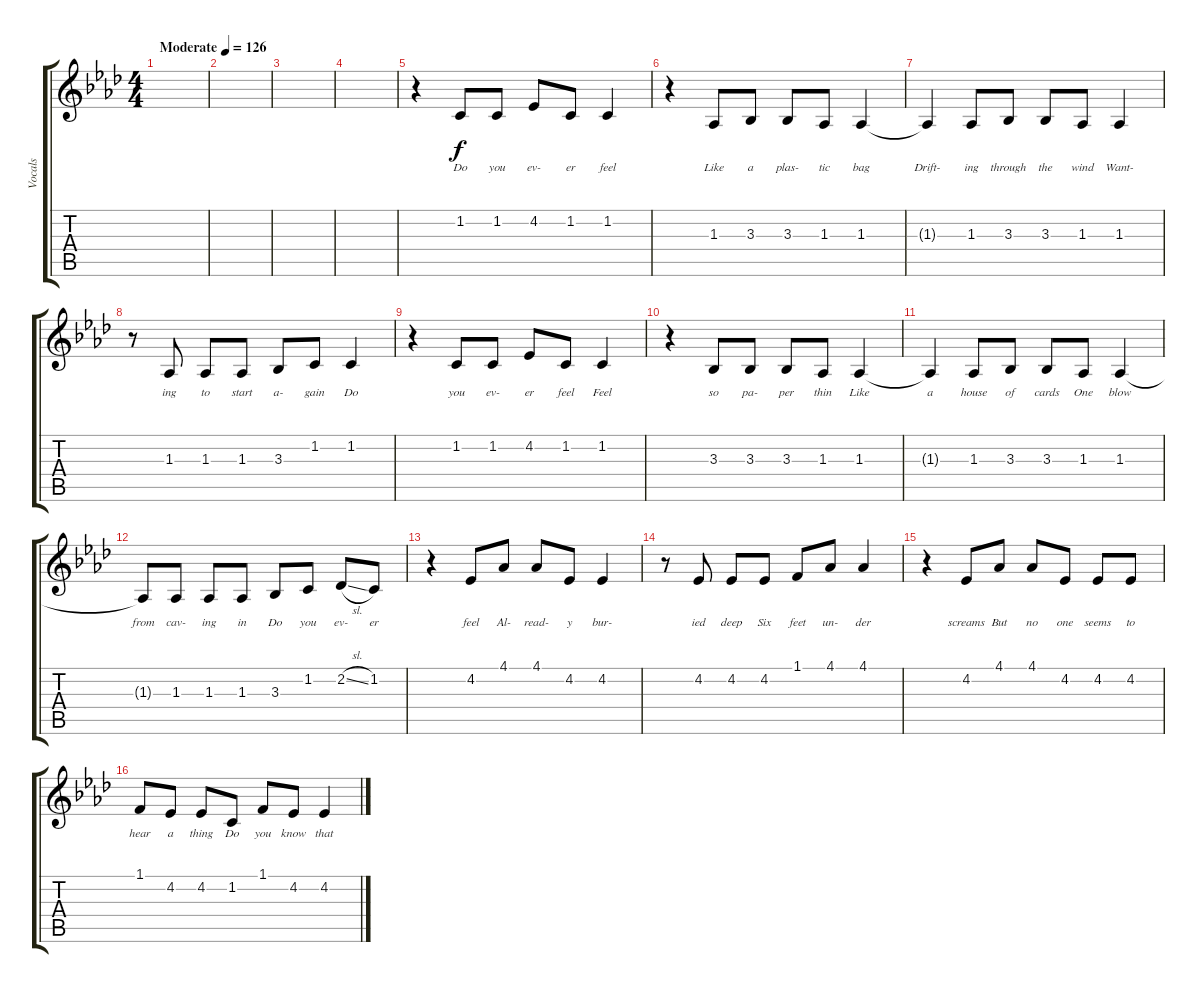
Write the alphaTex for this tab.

\track ("Vocals" "Vocals") {instrument altosax}
\staff {score tabs}
\tuning (E4 B3 G3 D3 A2 E2) {hide}
\ts (4 4)
\tempo (126 "Moderate")
\clef g2
\ks ab
|
|
|
|
r.4 1.2.8{lyrics (0 "Do") lyrics (1 "") lyrics (2 "") lyrics (3 "") lyrics (4 "")} 1.2.8{lyrics (0 "you") lyrics (1 "") lyrics (2 "") lyrics (3 "") lyrics (4 "")} 4.2.8{lyrics (0 "ev-") lyrics (1 "") lyrics (2 "") lyrics (3 "") lyrics (4 "")} 1.2.8{lyrics (0 "er") lyrics (1 "") lyrics (2 "") lyrics (3 "") lyrics (4 "")} 1.2.4{lyrics (0 "feel") lyrics (1 "") lyrics (2 "") lyrics (3 "") lyrics (4 "")} |
r.4 1.3.8{lyrics (0 "Like") lyrics (1 "") lyrics (2 "") lyrics (3 "") lyrics (4 "")} 3.3.8{lyrics (0 "a") lyrics (1 "") lyrics (2 "") lyrics (3 "") lyrics (4 "")} 3.3.8{lyrics (0 "plas-") lyrics (1 "") lyrics (2 "") lyrics (3 "") lyrics (4 "")} 1.3.8{lyrics (0 "tic") lyrics (1 "") lyrics (2 "") lyrics (3 "") lyrics (4 "")} 1.3.4{lyrics (0 "bag") lyrics (1 "") lyrics (2 "") lyrics (3 "") lyrics (4 "")} |
1.3{t}.4{lyrics (0 "Drift-") lyrics (1 "") lyrics (2 "") lyrics (3 "") lyrics (4 "")} 1.3.8{lyrics (0 "ing") lyrics (1 "") lyrics (2 "") lyrics (3 "") lyrics (4 "")} 3.3.8{lyrics (0 "through") lyrics (1 "") lyrics (2 "") lyrics (3 "") lyrics (4 "")} 3.3.8{lyrics (0 "the") lyrics (1 "") lyrics (2 "") lyrics (3 "") lyrics (4 "")} 1.3.8{lyrics (0 "wind") lyrics (1 "") lyrics (2 "") lyrics (3 "") lyrics (4 "")} 1.3.4{lyrics (0 "Want-") lyrics (1 "") lyrics (2 "") lyrics (3 "") lyrics (4 "")} |
r.8 1.3.8{lyrics (0 "ing") lyrics (1 "") lyrics (2 "") lyrics (3 "") lyrics (4 "")} 1.3.8{lyrics (0 "to") lyrics (1 "") lyrics (2 "") lyrics (3 "") lyrics (4 "")} 1.3.8{lyrics (0 "start") lyrics (1 "") lyrics (2 "") lyrics (3 "") lyrics (4 "")} 3.3.8{lyrics (0 "a-") lyrics (1 "") lyrics (2 "") lyrics (3 "") lyrics (4 "")} 1.2.8{lyrics (0 "gain") lyrics (1 "") lyrics (2 "") lyrics (3 "") lyrics (4 "")} 1.2.4{lyrics (0 "Do") lyrics (1 "") lyrics (2 "") lyrics (3 "") lyrics (4 "")} |
r.4 1.2.8{lyrics (0 "you") lyrics (1 "") lyrics (2 "") lyrics (3 "") lyrics (4 "")} 1.2.8{lyrics (0 "ev-") lyrics (1 "") lyrics (2 "") lyrics (3 "") lyrics (4 "")} 4.2.8{lyrics (0 "er") lyrics (1 "") lyrics (2 "") lyrics (3 "") lyrics (4 "")} 1.2.8{lyrics (0 "feel") lyrics (1 "") lyrics (2 "") lyrics (3 "") lyrics (4 "")} 1.2.4{lyrics (0 "Feel") lyrics (1 "") lyrics (2 "") lyrics (3 "") lyrics (4 "")} |
r.4 3.3.8{lyrics (0 "so") lyrics (1 "") lyrics (2 "") lyrics (3 "") lyrics (4 "")} 3.3.8{lyrics (0 "pa-") lyrics (1 "") lyrics (2 "") lyrics (3 "") lyrics (4 "")} 3.3.8{lyrics (0 "per") lyrics (1 "") lyrics (2 "") lyrics (3 "") lyrics (4 "")} 1.3.8{lyrics (0 "thin") lyrics (1 "") lyrics (2 "") lyrics (3 "") lyrics (4 "")} 1.3.4{lyrics (0 "Like") lyrics (1 "") lyrics (2 "") lyrics (3 "") lyrics (4 "")} |
1.3{t}.4{lyrics (0 "a") lyrics (1 "") lyrics (2 "") lyrics (3 "") lyrics (4 "")} 1.3.8{lyrics (0 "house") lyrics (1 "") lyrics (2 "") lyrics (3 "") lyrics (4 "")} 3.3.8{lyrics (0 "of") lyrics (1 "") lyrics (2 "") lyrics (3 "") lyrics (4 "")} 3.3.8{lyrics (0 "cards") lyrics (1 "") lyrics (2 "") lyrics (3 "") lyrics (4 "")} 1.3.8{lyrics (0 "One") lyrics (1 "") lyrics (2 "") lyrics (3 "") lyrics (4 "")} 1.3.4{lyrics (0 "blow") lyrics (1 "") lyrics (2 "") lyrics (3 "") lyrics (4 "")} |
1.3{t}.8{lyrics (0 "from") lyrics (1 "") lyrics (2 "") lyrics (3 "") lyrics (4 "")} 1.3.8{lyrics (0 "cav-") lyrics (1 "") lyrics (2 "") lyrics (3 "") lyrics (4 "")} 1.3.8{lyrics (0 "ing") lyrics (1 "") lyrics (2 "") lyrics (3 "") lyrics (4 "")} 1.3.8{lyrics (0 "in") lyrics (1 "") lyrics (2 "") lyrics (3 "") lyrics (4 "")} 3.3.8{lyrics (0 "Do") lyrics (1 "") lyrics (2 "") lyrics (3 "") lyrics (4 "")} 1.2.8{lyrics (0 "you") lyrics (1 "") lyrics (2 "") lyrics (3 "") lyrics (4 "")} 2.2{sl}.8{lyrics (0 "ev-") lyrics (1 "") lyrics (2 "") lyrics (3 "") lyrics (4 "")} 1.2.8{lyrics (0 "er") lyrics (1 "") lyrics (2 "") lyrics (3 "") lyrics (4 "")} |
r.4 4.2.8{lyrics (0 "feel") lyrics (1 "") lyrics (2 "") lyrics (3 "") lyrics (4 "")} 4.1.8{lyrics (0 "Al-") lyrics (1 "") lyrics (2 "") lyrics (3 "") lyrics (4 "")} 4.1.8{lyrics (0 "read-") lyrics (1 "") lyrics (2 "") lyrics (3 "") lyrics (4 "")} 4.2.8{lyrics (0 "y") lyrics (1 "") lyrics (2 "") lyrics (3 "") lyrics (4 "")} 4.2.4{lyrics (0 "bur-") lyrics (1 "") lyrics (2 "") lyrics (3 "") lyrics (4 "")} |
r.8 4.2.8{lyrics (0 "ied") lyrics (1 "") lyrics (2 "") lyrics (3 "") lyrics (4 "")} 4.2.8{lyrics (0 "deep") lyrics (1 "") lyrics (2 "") lyrics (3 "") lyrics (4 "")} 4.2.8{lyrics (0 "Six") lyrics (1 "") lyrics (2 "") lyrics (3 "") lyrics (4 "")} 1.1.8{lyrics (0 "feet") lyrics (1 "") lyrics (2 "") lyrics (3 "") lyrics (4 "")} 4.1.8{lyrics (0 "un-") lyrics (1 "") lyrics (2 "") lyrics (3 "") lyrics (4 "")} 4.1.4{lyrics (0 "der") lyrics (1 "") lyrics (2 "") lyrics (3 "") lyrics (4 "")} |
r.4 4.2.8{lyrics (0 "screams") lyrics (1 "") lyrics (2 "") lyrics (3 "") lyrics (4 "")} 4.1.8{lyrics (0 "But") lyrics (1 "") lyrics (2 "") lyrics (3 "") lyrics (4 "")} 4.1.8{lyrics (0 "no") lyrics (1 "") lyrics (2 "") lyrics (3 "") lyrics (4 "")} 4.2.8{lyrics (0 "one") lyrics (1 "") lyrics (2 "") lyrics (3 "") lyrics (4 "")} 4.2.8{lyrics (0 "seems") lyrics (1 "") lyrics (2 "") lyrics (3 "") lyrics (4 "")} 4.2.8{lyrics (0 "to") lyrics (1 "") lyrics (2 "") lyrics (3 "") lyrics (4 "")} |
1.1.8{lyrics (0 "hear") lyrics (1 "") lyrics (2 "") lyrics (3 "") lyrics (4 "")} 4.2.8{lyrics (0 "a") lyrics (1 "") lyrics (2 "") lyrics (3 "") lyrics (4 "")} 4.2.8{lyrics (0 "thing") lyrics (1 "") lyrics (2 "") lyrics (3 "") lyrics (4 "")} 1.2.8{lyrics (0 "Do") lyrics (1 "") lyrics (2 "") lyrics (3 "") lyrics (4 "")} 1.1.8{lyrics (0 "you") lyrics (1 "") lyrics (2 "") lyrics (3 "") lyrics (4 "")} 4.2.8{lyrics (0 "know") lyrics (1 "") lyrics (2 "") lyrics (3 "") lyrics (4 "")} 4.2.4{lyrics (0 "that") lyrics (1 "") lyrics (2 "") lyrics (3 "") lyrics (4 "")}
